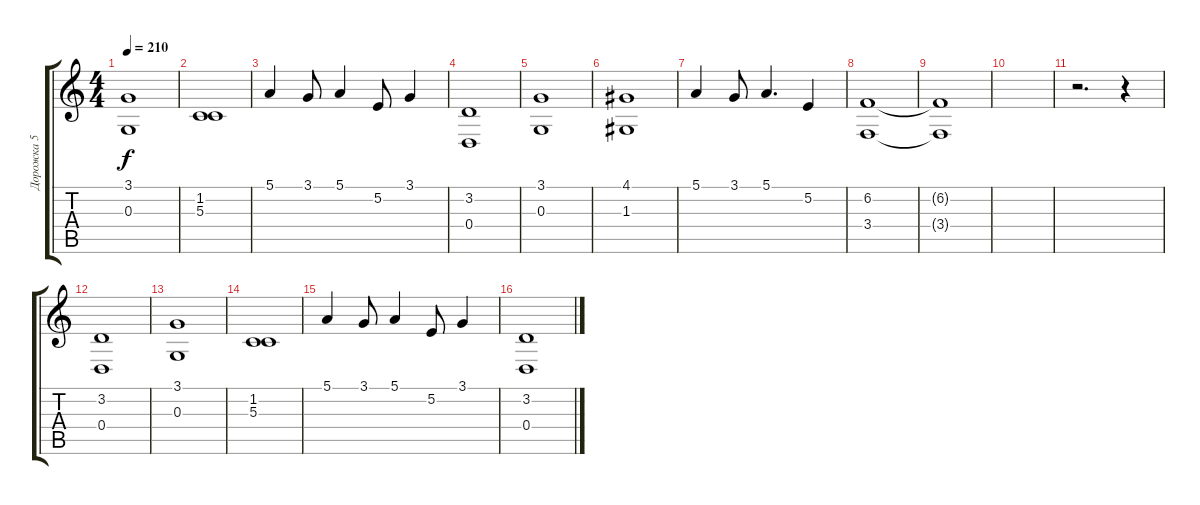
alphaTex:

\track ("Дорожка 5" "Дорожка 5") {instrument stringensemble1}
\staff {score tabs}
\tuning (E4 B3 G3 D3 A2 E2) {hide}
\ts (4 4)
\tempo 210
\clef g2
\ks c
(3.1 0.3).1{dy f} |
(1.2 5.3).1 |
5.1.4 3.1.8 5.1.4 5.2.8 3.1.4 |
(3.2 0.4).1 |
(3.1 0.3).1 |
(4.1 1.3).1 |
5.1.4 3.1.8 5.1.4{d} 5.2.4 |
(6.2 3.4).1 |
(6.2{t} 3.4{t}).1 |
|
r.2{d} r.4 |
(3.2 0.4).1 |
(3.1 0.3).1 |
(1.2 5.3).1 |
5.1.4 3.1.8 5.1.4 5.2.8 3.1.4 |
(3.2 0.4).1
